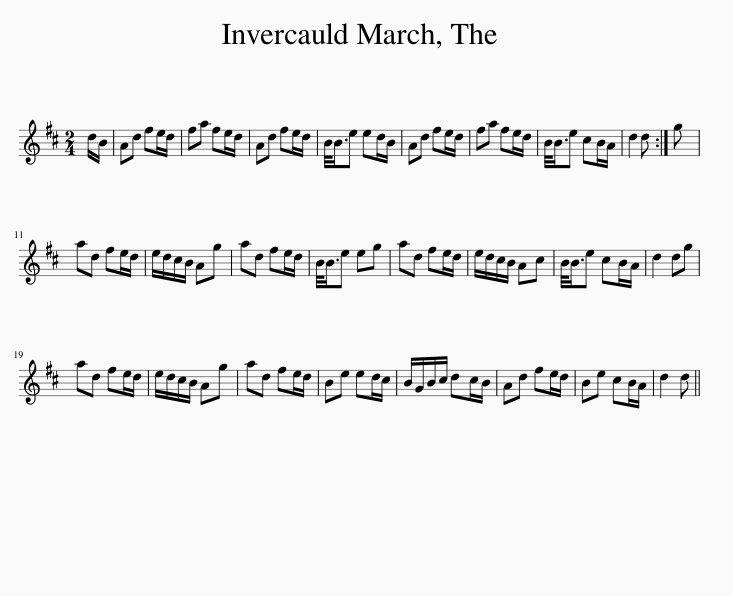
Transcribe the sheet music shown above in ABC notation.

X:1
L:1/8
M:2/4
I:linebreak $
K:D
V:1 treble
V:1
 d/B/ | Ad fe/d/ | fa fe/d/ | Ad fe/d/ | B/<B/e ed/B/ | %5
 Ad fe/d/ | fa fe/d/ | B/<B/e cB/A/ | d2 d :| g |$ %10
 ad fe/d/ | e/d/c/B/ Ag | ad fe/d/ | B/<B/e eg | ad fe/d/ | %15
 e/d/c/B/ Ac | B/<B/e cB/A/ | d2 dg |$ ad fe/d/ | e/d/c/B/ Ag | %20
 ad fe/d/ | Be ed/c/ | B/G/B/c/ dc/B/ | Ad fe/d/ | Be cB/A/ | %25
 d2 d || %26
